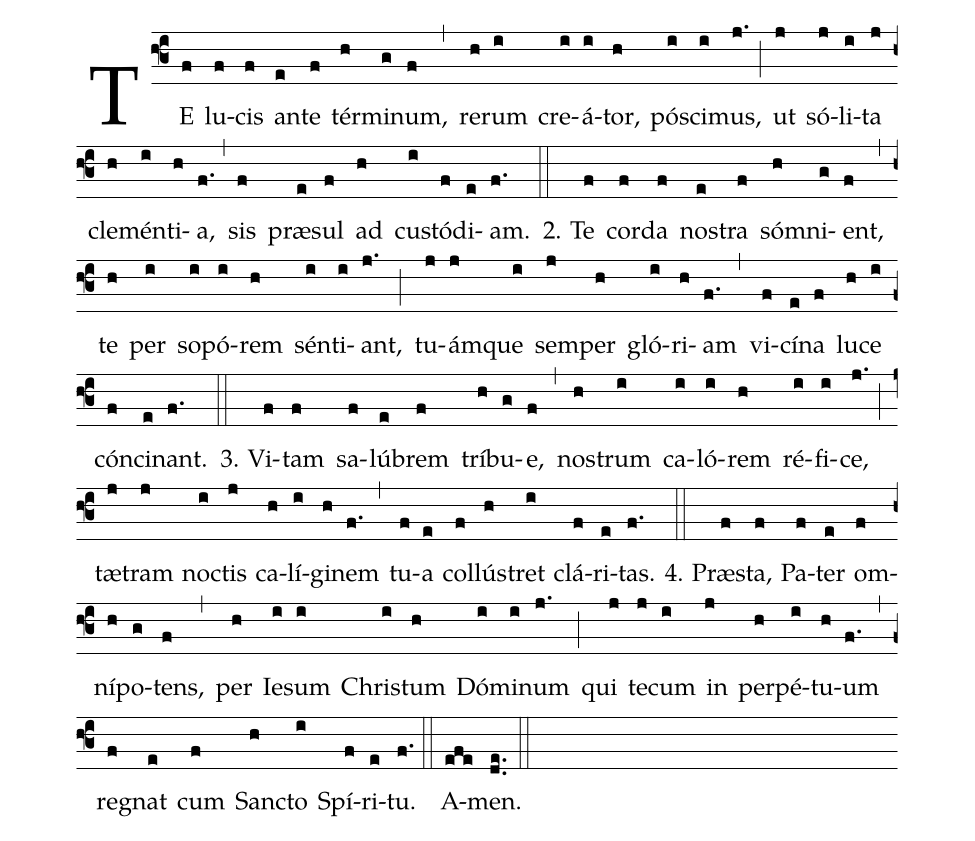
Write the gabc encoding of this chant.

%%
(f3) TE(f) lu(f)cis(f) an(e)te(f) tér(h)mi(g)num,(f) (,) re(h)rum(i) cre(i)á(i)tor,(h) pó(i)sci(i)mus,(j.) (;)
ut(j) só(j)li(i)ta(j) cle(h)mén(i)ti(h)a,(f.) (,) sis(f) præ(e)sul(f) ad(h) cu(i)stó(f)di(e)am.(f.) (::)

2. Te(f) cor(f)da(f) nos(e)tra(f) sóm(h)ni(g)ent,(f) (,) te(h) per(i) so(i)pó(i)rem(h) sén(i)ti(i)ant,(j.) (;)
tu(j)ám(j)que(i) sem(j)per(h) gló(i)ri(h)am(f.) (,) vi(f)cí(e)na(f) lu(h)ce(i) cón(f)ci(e)nant.(f.) (::)

3. Vi(f)tam(f) sa(f)lú(e)brem(f) trí(h)bu(g)e,(f) (,) nos(h)trum(i) ca(i)ló(i)rem(h) ré(i)fi(i)ce,(j.) (;)
tæ(j)tram(j) noc(i)tis(j) ca(h)lí(i)gi(h)nem(f.) (,) tu(f)a(e) col(f)lús(h)tret(i) clá(f)ri(e)tas.(f.) (::)

4. Præ(f)sta,(f) Pa(f)ter(e) om(f)ní(h)po(g)tens,(f) (,) per(h) Ie(i)sum(i) Chris(i)tum(h) Dó(i)mi(i)num(j.) (;)
qui(j) te(j)cum(i) in(j) per(h)pé(i)tu(h)um(f.) (,) re(f)gnat(e) cum(f) San(h)cto(i) Spí(f)ri(e)tu.(f.) (::)
A(efe)men.(de..) (::)
